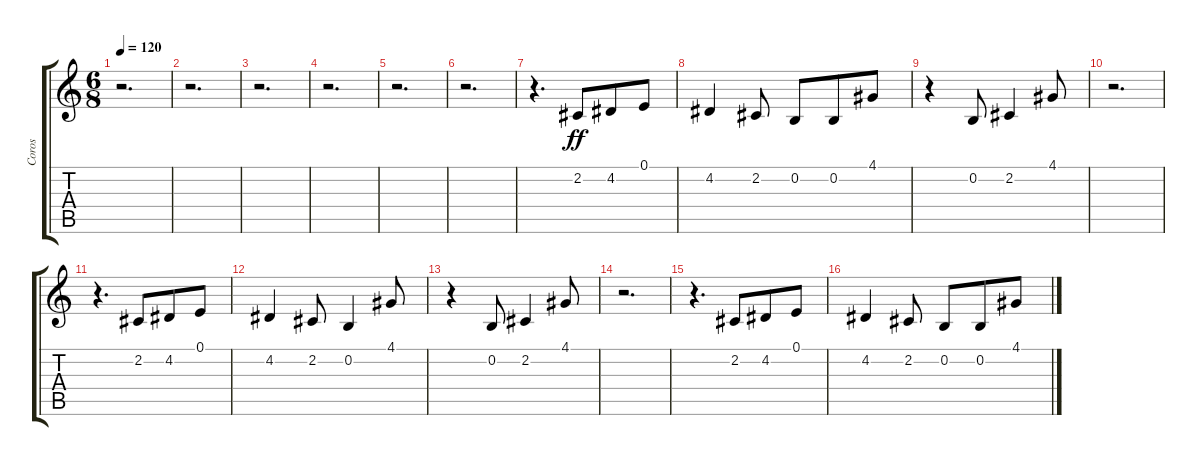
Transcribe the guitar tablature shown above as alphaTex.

\track ("Coros" "Coros") {instrument fx5brightness}
\staff {score tabs}
\tuning (E4 B3 G3 D3 A2 E2) {hide}
\ts (6 8)
\tempo 120
\clef g2
\ks c
r.2{d dy ff} |
r.2{d} |
r.2{d} |
r.2{d} |
r.2{d} |
r.2{d} |
r.4{d} 2.2.8{instrument fx5brightness} 4.2.8 0.1.8 |
4.2.4 2.2.8 0.2.8 0.2.8 4.1.8 |
r.4 0.2.8 2.2.4 4.1.8 |
r.2{d} |
r.4{d} 2.2.8 4.2.8 0.1.8 |
4.2.4 2.2.8 0.2.4 4.1.8 |
r.4 0.2.8 2.2.4 4.1.8 |
r.2{d} |
r.4{d} 2.2.8 4.2.8 0.1.8 |
4.2.4 2.2.8 0.2.8 0.2.8 4.1.8
